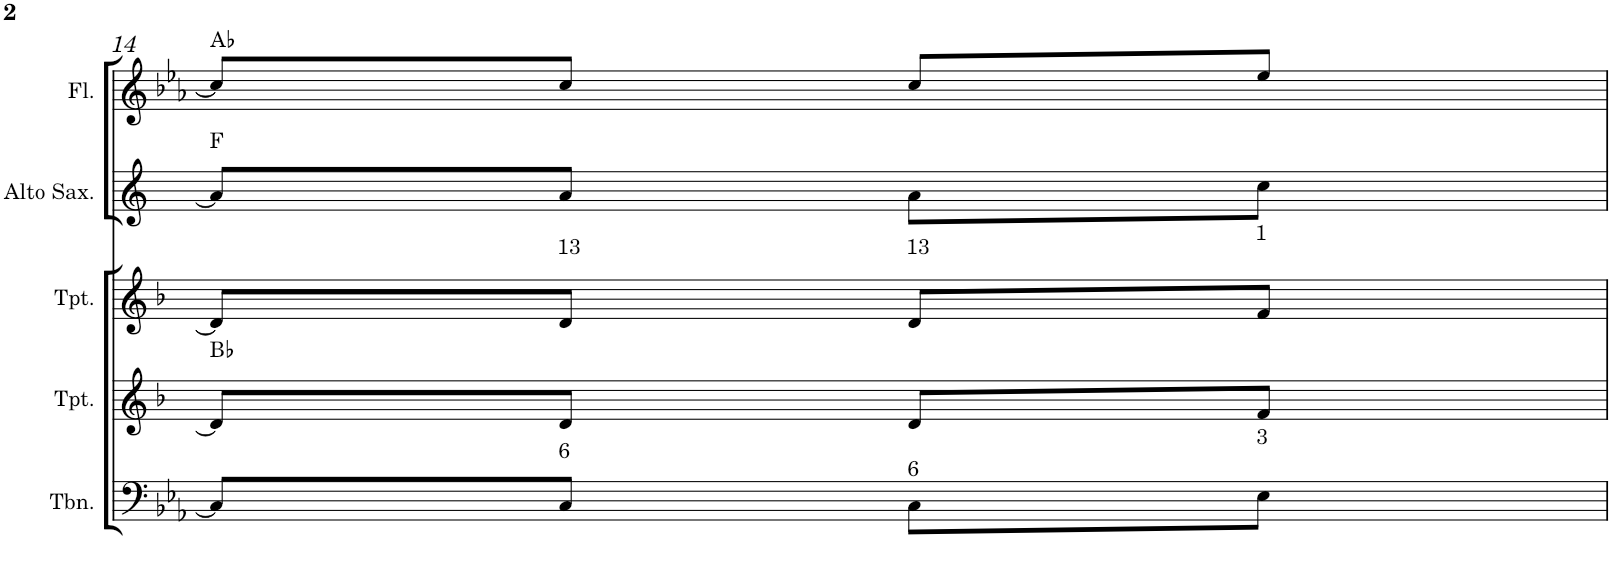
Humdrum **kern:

**kern	**kern	**harte	**kern	**kern	**harte	**kern	**harte
*part5	*part4	*part4	*part3	*part2	*part2	*part1	*part1
*staff5	*staff4	*	*staff3	*staff2	*	*staff1	*
*I"C clavF	*I"Bb	*	*I"Bb - Pirata	*I"Eb	*	*I"C clavG	*
!!LO:PB:g=z
*clefF4	*clefG2	*	*clefG2	*clefG2	*	*clefG2	*
*	*Trd1c2	*	*Trd1c2	*Trd5c9	*	*	*
*k[b-e-a-]	*k[b-]	*	*k[b-]	*k[]	*	*k[b-e-a-]	*
*E-:	*F:	*	*F:	*	*	*E-:	*
*M2/4	*M2/4	*	*M2/4	*M2/4	*	*M2/4	*
=14	=14	=14	=14	=14	=14	=14	=14
8C/L]	8d/L]	Bb:maj	8d/L]	8a/L]	F:maj	8cc/L]	Ab:maj
!	!	!	!LO:TX:a:t=13	!	!	!	!
!LO:TX:a:t=6	!	!	!	!	!	!	!
8C/J	8d/J	.	8d/J	8a/J	.	8cc/J	.
!	!	!	!LO:TX:a:t=13	!	!	!	!
!LO:TX:a:t=6	!	!	!	!	!	!	!
8C\L	8d/L	.	8d/L	8a\L	.	8cc/L	.
!	!	!	!LO:TX:a:t=1	!	!	!	!
!LO:TX:a:t=3	!	!	!	!	!	!	!
8E-\J	8f/J	.	8f/J	8cc\J	.	8ee-/J	.
=	=	=	=	=	=	=	=
*-	*-	*-	*-	*-	*-	*-	*-
